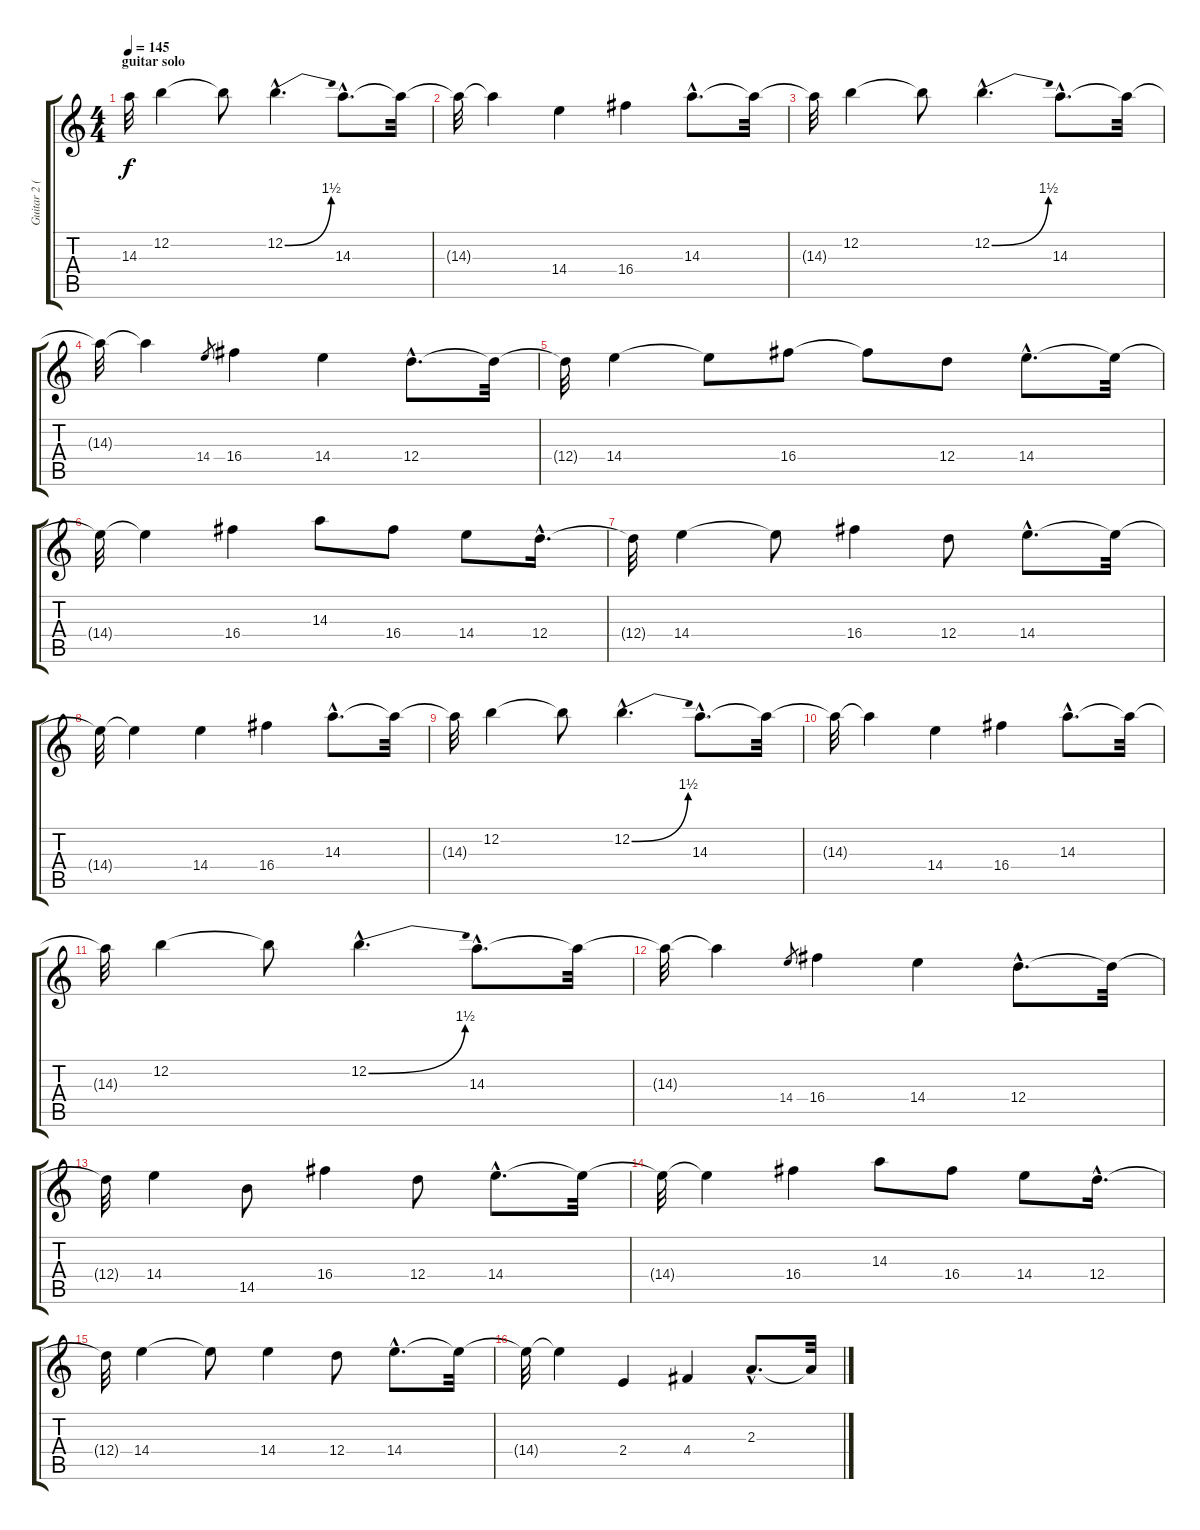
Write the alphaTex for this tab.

\track ("Guitar 2 (Hogson)" "Guitar 2 (") {instrument electricguitarjazz}
\staff {score tabs}
\tuning (E4 B3 G3 D3 A2 E2) {hide}
\ts (4 4)
\section ("" "guitar solo")
\tempo 145
\clef g2
\ks c
14.3{t}.32{dy f} 12.2.4 12.2{t}.8 12.2{be (bend 0 0 60 6) hac}.4{d} 14.3{hac}.8{d} 14.3{t}.32 |
14.3{t}.32 14.3{t}.4 14.4.4 16.4.4 14.3{hac}.8{d} 14.3{t}.32 |
14.3{t}.32 12.2.4 12.2{t}.8 12.2{be (bend 0 0 60 6) hac}.4{d} 14.3{hac}.8{d} 14.3{t}.32 |
14.3{t}.32 14.3{t}.4 14.4.8{gr} 16.4.4 14.4.4 12.4{hac}.8{d} 12.4{t}.32 |
12.4{t}.32 14.4.4 14.4{t}.8 16.4.8 16.4{t}.8 12.4.8 14.4{hac}.8{d} 14.4{t}.32 |
14.4{t}.32 14.4{t}.4 16.4.4 14.3.8 16.4.8 14.4.8 12.4{hac}.16{d} |
12.4{t}.32 14.4.4 14.4{t}.8 16.4.4 12.4.8 14.4{hac}.8{d} 14.4{t}.32 |
14.4{t}.32 14.4{t}.4 14.4.4 16.4.4 14.3{hac}.8{d} 14.3{t}.32 |
14.3{t}.32 12.2.4 12.2{t}.8 12.2{be (bend 0 0 60 6) hac}.4{d} 14.3{hac}.8{d} 14.3{t}.32 |
14.3{t}.32 14.3{t}.4 14.4.4 16.4.4 14.3{hac}.8{d} 14.3{t}.32 |
14.3{t}.32 12.2.4 12.2{t}.8 12.2{be (bend 0 0 60 6) hac}.4{d} 14.3{hac}.8{d} 14.3{t}.32 |
14.3{t}.32 14.3{t}.4 14.4.8{gr} 16.4.4 14.4.4 12.4{hac}.8{d} 12.4{t}.32 |
12.4{t}.32 14.4.4 14.5.8 16.4.4 12.4.8 14.4{hac}.8{d} 14.4{t}.32 |
14.4{t}.32 14.4{t}.4 16.4.4 14.3.8 16.4.8 14.4.8 12.4{hac}.16{d} |
12.4{t}.32 14.4.4 14.4{t}.8 14.4.4 12.4.8 14.4{hac}.8{d} 14.4{t}.32 |
14.4{t}.32 14.4{t}.4 2.4.4 4.4.4 2.3{hac}.8{d} 2.3{t}.32
